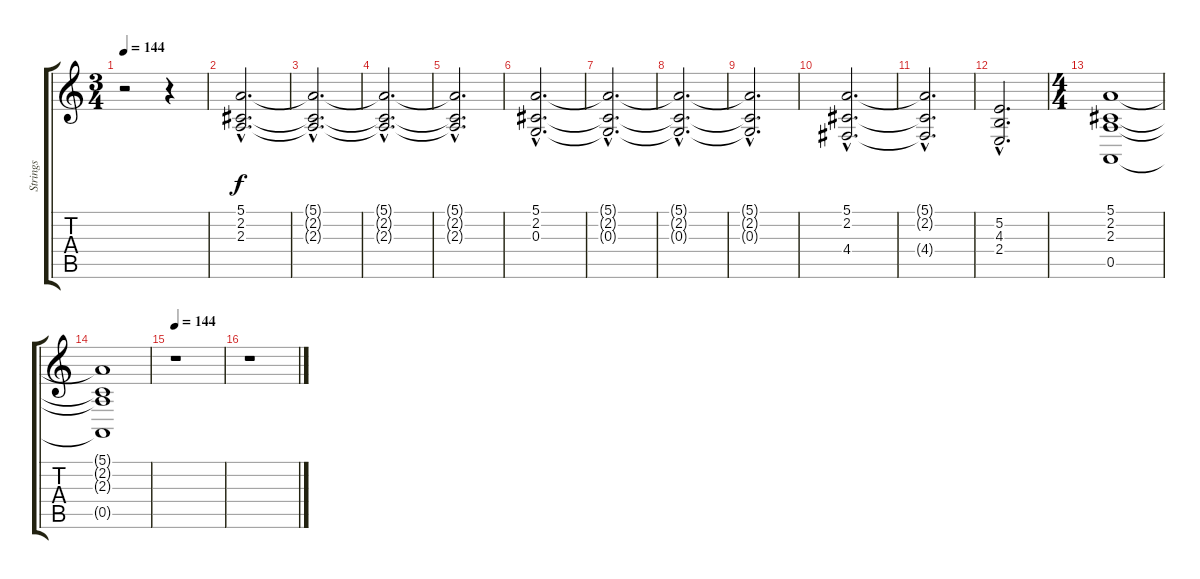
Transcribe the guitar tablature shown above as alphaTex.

\track ("Strings" "Strings") {instrument stringensemble2}
\staff {score tabs}
\tuning (E4 B3 G3 D3 A2 E2) {hide}
\ts (3 4)
\tempo 144
\clef g2
\ks c
r.2{dy f} r.4 |
\section ("" "")
(5.1{hac} 2.2{hac} 2.3{hac}).2{d} |
(5.1{hac t} 2.2{hac t} 2.3{hac t}).2{d} |
(5.1{hac t} 2.2{hac t} 2.3{hac t}).2{d} |
(5.1{hac t} 2.2{hac t} 2.3{hac t}).2{d} |
(5.1{hac} 2.2{hac} 0.3{hac}).2{d} |
(5.1{hac t} 2.2{hac t} 0.3{hac t}).2{d} |
(5.1{hac t} 2.2{hac t} 0.3{hac t}).2{d} |
(5.1{hac t} 2.2{hac t} 0.3{hac t}).2{d} |
(5.1{hac} 2.2{hac} 4.4{hac}).2{d} |
(5.1{hac t} 2.2{hac t} 4.4{hac t}).2{d} |
(5.2{hac} 4.3{hac} 2.4{hac}).2{d} |
\ts (4 4)
(5.1 2.2 2.3 0.5).1 |
(5.1{t} 2.2{t} 2.3{t} 0.5{t}).1 |
\section ("" "")
\tempo 144
r.1 |
r.1
